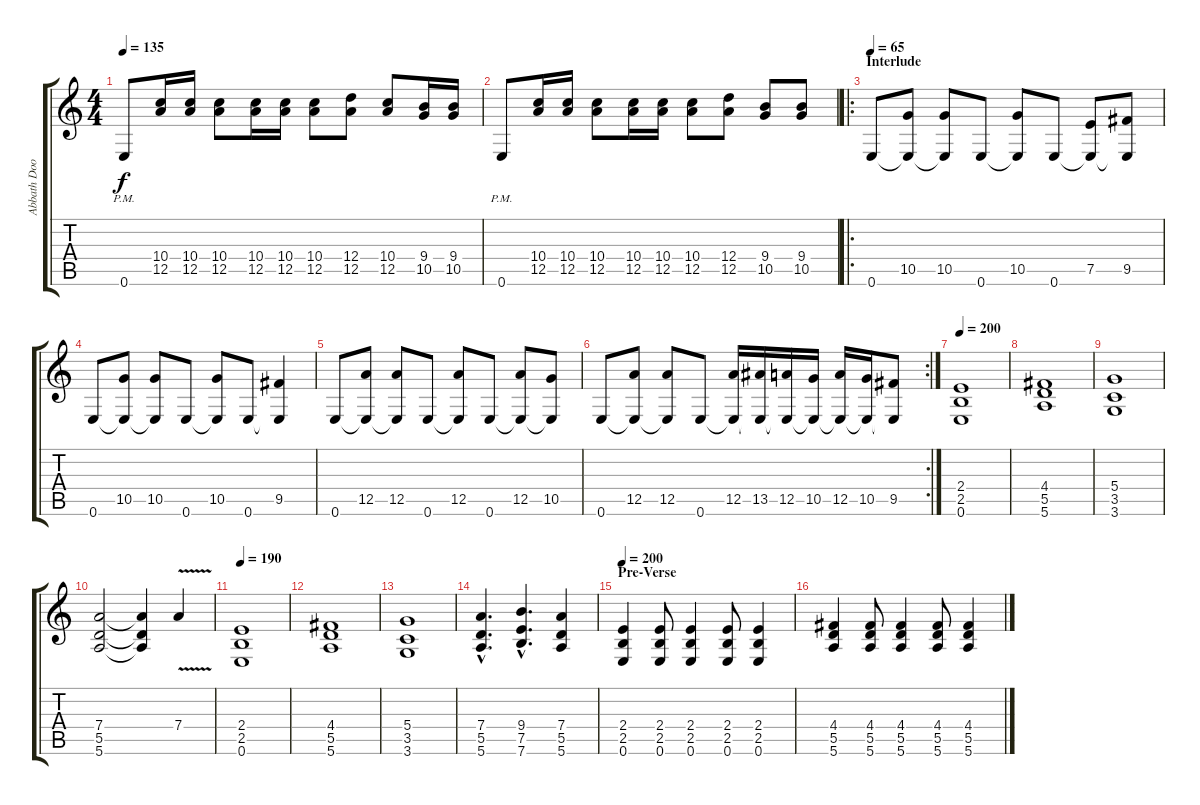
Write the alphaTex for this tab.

\track ("Abbath Doom Occulta (Guitar)" "Abbath Doo") {instrument distortionguitar}
\staff {score tabs}
\tuning (E4 B3 G3 D3 A2 E2) {hide}
\ts (4 4)
\tempo 135
\clef g2
\ks c
0.6{pm}.8{dy f} (10.4 12.5).16 (10.4 12.5).16 (10.4 12.5).8 (10.4 12.5).16 (10.4 12.5).16 (10.4 12.5).8 (12.4 12.5).8 (10.4 12.5).8 (9.4 10.5).16 (9.4 10.5).16 |
0.6{pm}.8 (10.4 12.5).16 (10.4 12.5).16 (10.4 12.5).8 (10.4 12.5).16 (10.4 12.5).16 (10.4 12.5).8 (12.4 12.5).8 (9.4 10.5).8 (9.4 10.5).8 |
\ro
\section ("" "Interlude")
\tempo 65
0.6.8 (10.5 0.6{t}).8 (10.5 0.6{t}).8 0.6.8 (10.5 0.6{t}).8 0.6.8 (7.5 0.6{t}).8 (9.5 0.6{t}).8 |
0.6.8 (10.5 0.6{t}).8 (10.5 0.6{t}).8 0.6.8 (10.5 0.6{t}).8 0.6.8 (9.5 0.6{t}).4 |
0.6.8 (12.5 0.6{t}).8 (12.5 0.6{t}).8 0.6.8 (12.5 0.6{t}).8 0.6.8 (12.5 0.6{t}).8 (10.5 0.6{t}).8 |
\rc 2
0.6.8 (12.5 0.6{t}).8 (12.5 0.6{t}).8 0.6.8 (12.5 0.6{t}).16 (13.5 0.6{t}).16 (12.5 0.6{t}).16 (10.5 0.6{t}).16 (12.5 0.6{t}).16 (10.5 0.6{t}).16 (9.5 0.6{t}).8 |
\tempo 200
(2.4 2.5 0.6).1 |
(4.4 5.5 5.6).1 |
(5.4 3.5 3.6).1 |
(7.4 5.5 5.6).2 (7.4{t} 5.5{t} 5.6{t}).4 7.4{v}.4{instrument guitarharmonics} |
\tempo 190
(2.4 2.5 0.6).1{instrument distortionguitar} |
(4.4 5.5 5.6).1 |
(5.4 3.5 3.6).1 |
(7.4{hac} 5.5{hac} 5.6{hac}).4{d} (9.4{hac} 7.5{hac} 7.6{hac}).4{d} (7.4 5.5 5.6).4 |
\section ("" "Pre-Verse")
\tempo 200
(2.4 2.5 0.6).4 (2.4 2.5 0.6).8 (2.4 2.5 0.6).4 (2.4 2.5 0.6).8 (2.4 2.5 0.6).4 |
(4.4 5.5 5.6).4 (4.4 5.5 5.6).8 (4.4 5.5 5.6).4 (4.4 5.5 5.6).8 (4.4 5.5 5.6).4
